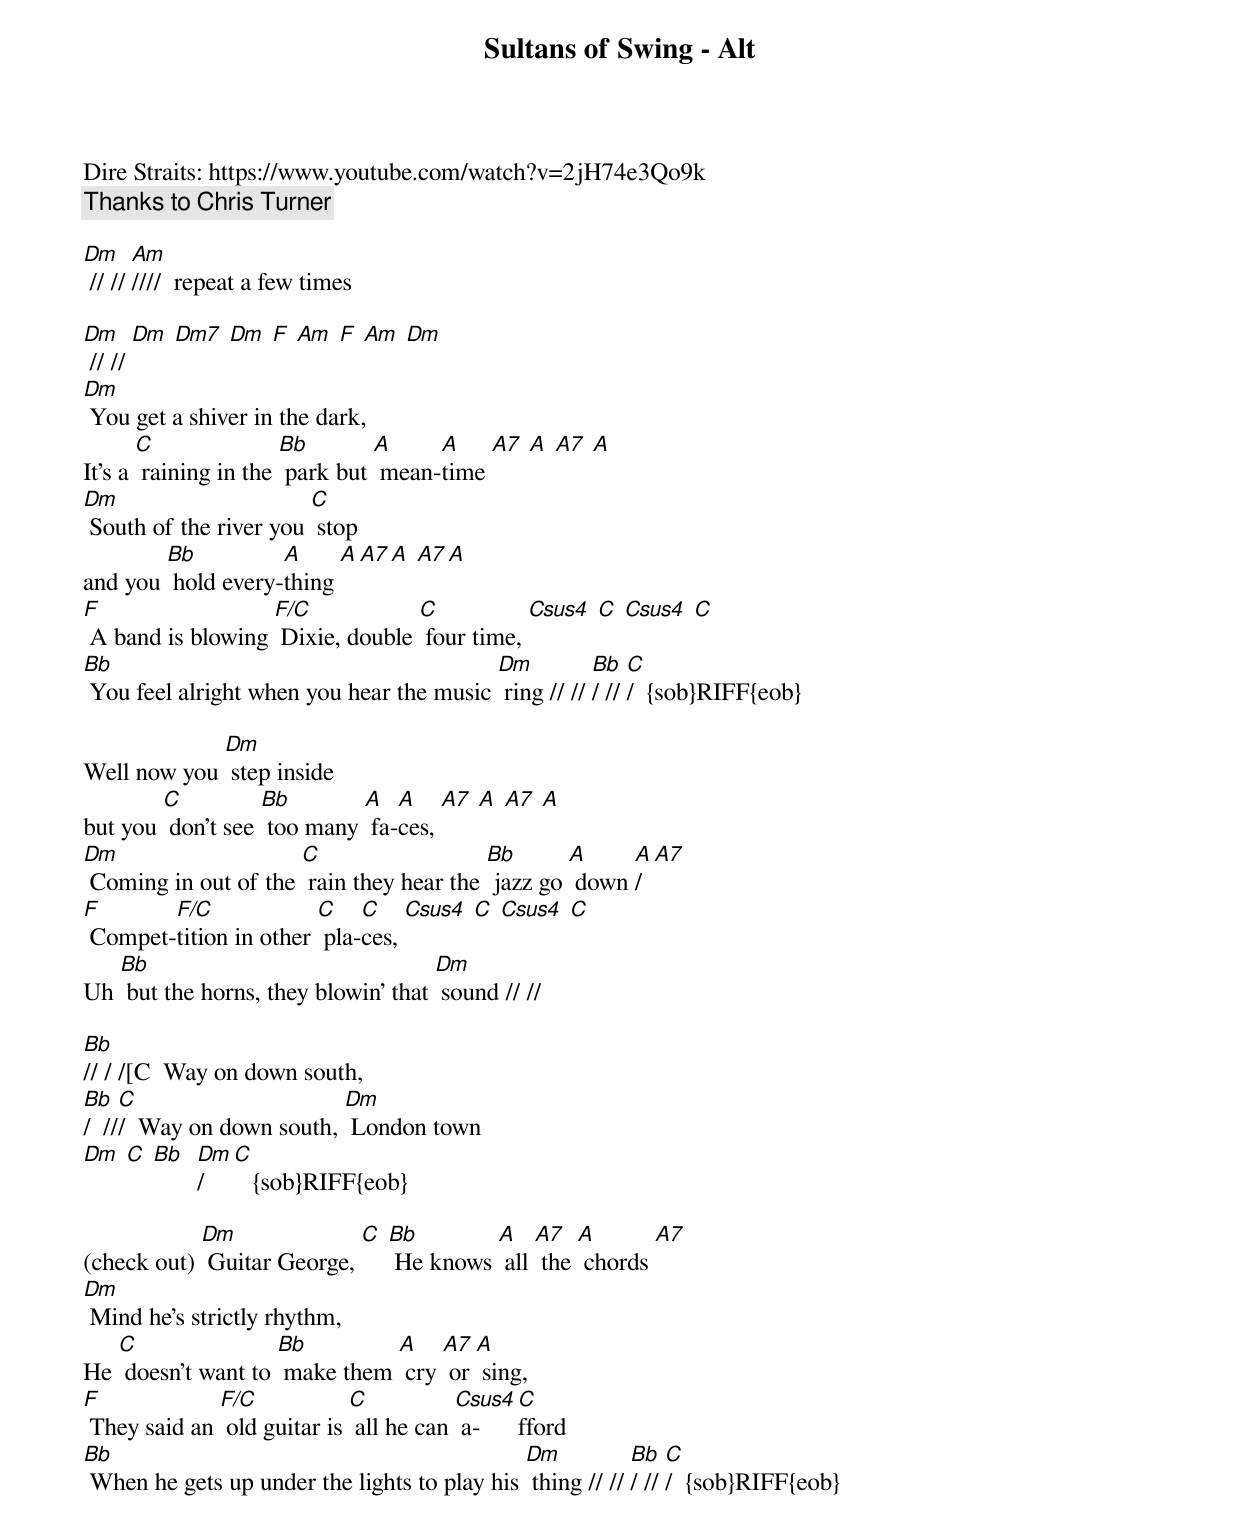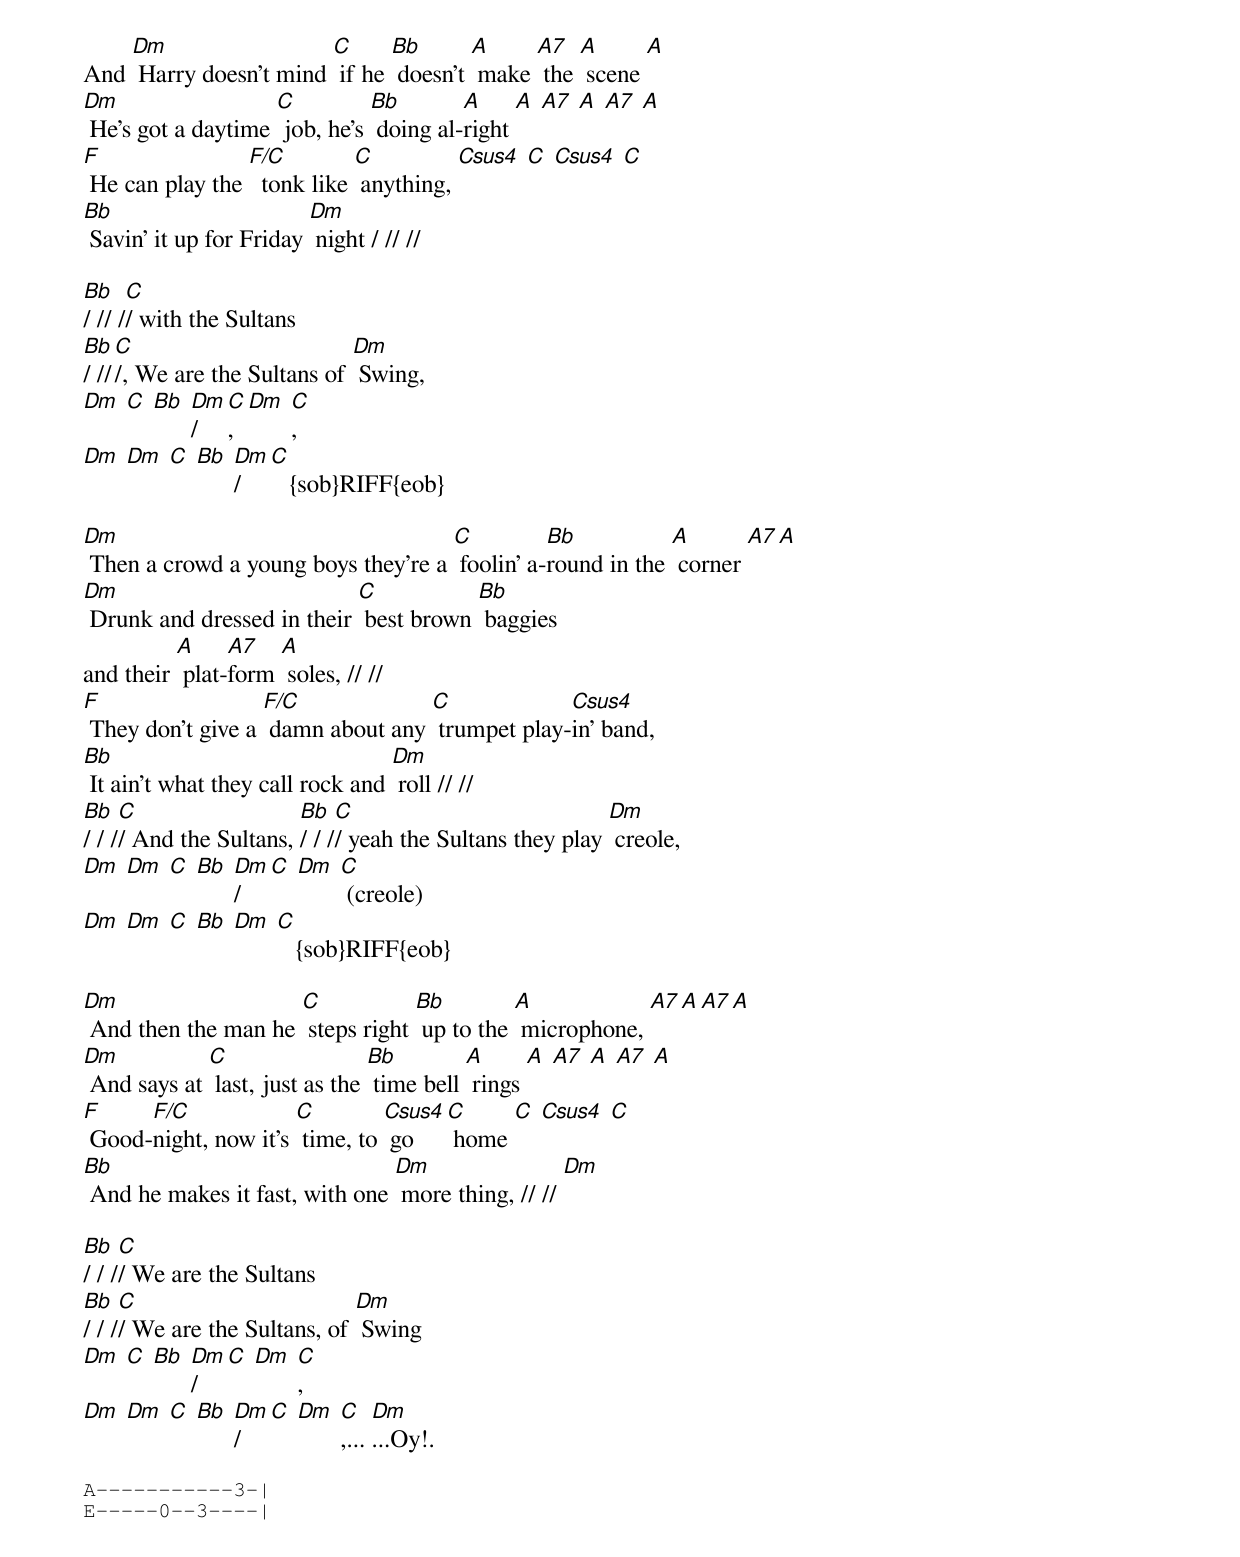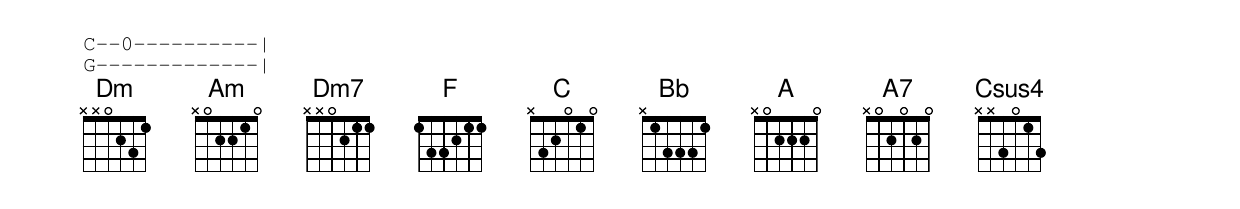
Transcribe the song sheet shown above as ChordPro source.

{t: Sultans of Swing - Alt }
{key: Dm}
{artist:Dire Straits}
Dire Straits: https://www.youtube.com/watch?v=2jH74e3Qo9k
{c:Thanks to Chris Turner }

[Dm] // // [Am]////  repeat a few times

[Dm] // // [Dm] [Dm7] [Dm] [F] [Am] [F] [Am] [Dm]
[Dm] You get a shiver in the dark,
It's a [C] raining in the [Bb] park but [A] mean-[A]time [A7] [A] [A7] [A]
[Dm] South of the river you [C] stop
and you [Bb] hold every-[A]thing [A][A7][A] [A7][A]
[F] A band is blowing [F/C] Dixie, double [C] four time, [Csus4] [C] [Csus4] [C]
[Bb] You feel alright when you hear the music [Dm] ring // // [Bb]/ // [C]/  {sob}RIFF{eob}

Well now you [Dm] step inside
but you [C] don't see [Bb] too many [A] fa-[A]ces, [A7] [A] [A7] [A]
[Dm] Coming in out of the [C] rain they hear the [Bb] jazz go [A] down [A]/ [A7]
[F] Compet-[F/C]tition in other [C] pla-[C]ces, [Csus4] [C] [Csus4] [C]
Uh [Bb] but the horns, they blowin' that [Dm] sound // //

[Bb]// / /[C  Way on down south,
[Bb]/  //[C]/  Way on down south, [Dm] London town
[Dm] [C] [Bb]  [Dm]/ [C]   {sob}RIFF{eob}

(check out) [Dm] Guitar George, [C] [Bb] He knows [A] all [A7] the [A] chords [A7]
[Dm] Mind he's strictly rhythm,
He [C] doesn't want to [Bb] make them [A] cry [A7] or [A] sing,
[F] They said an [F/C] old guitar is [C] all he can [Csus4] a-[C]fford
[Bb] When he gets up under the lights to play his [Dm] thing // // [Bb]/ // [C]/  {sob}RIFF{eob}
{np}

And [Dm] Harry doesn't mind [C] if he [Bb] doesn't [A] make [A7] the [A] scene [A]
[Dm] He's got a daytime [C] job, he's [Bb] doing al-[A]right [A] [A7] [A] [A7] [A]
[F] He can play the [F/C]  tonk like [C] anything, [Csus4] [C] [Csus4] [C]
[Bb] Savin' it up for Friday [Dm] night / // //

[Bb]/ // /[C]/ with the Sultans
[Bb]/ //[C]/, We are the Sultans of [Dm] Swing,
[Dm] [C] [Bb] [Dm]/ [C],[Dm] [C],
[Dm] [Dm] [C] [Bb] [Dm]/ [C]   {sob}RIFF{eob}

[Dm] Then a crowd a young boys they're a [C] foolin' a-[Bb]round in the [A] corner [A7][A]
[Dm] Drunk and dressed in their [C] best brown [Bb] baggies
and their [A] plat-[A7]form [A] soles, // //
[F] They don't give a [F/C] damn about any [C] trumpet play-[Csus4]in' band,
[Bb] It ain't what they call rock and [Dm] roll // //
[Bb]/ / /[C]/ And the Sultans, [Bb]/ / /[C]/ yeah the Sultans they play [Dm] creole,
[Dm] [Dm] [C] [Bb] [Dm]/ [C] [Dm] [C] (creole)
[Dm] [Dm] [C] [Bb] [Dm] [C]   {sob}RIFF{eob}

[Dm] And then the man he [C] steps right [Bb] up to the [A] microphone, [A7][A][A7][A]
[Dm] And says at [C] last, just as the [Bb] time bell [A] rings [A] [A7] [A] [A7] [A]
[F] Good-[F/C]night, now it's [C] time, to [Csus4] go [C] home [C] [Csus4] [C]
[Bb] And he makes it fast, with one [Dm] more thing, // // [Dm]

[Bb]/ / /[C]/ We are the Sultans
[Bb]/ / /[C]/ We are the Sultans, of [Dm] Swing
[Dm] [C] [Bb] [Dm]/ [C] [Dm] [C],
[Dm] [Dm] [C] [Bb] [Dm]/ [C] [Dm] [C],... [Dm]...Oy!.

{sot}
A-----------3-|
E-----0--3----|
C--0----------|
G-------------|
{eot}
